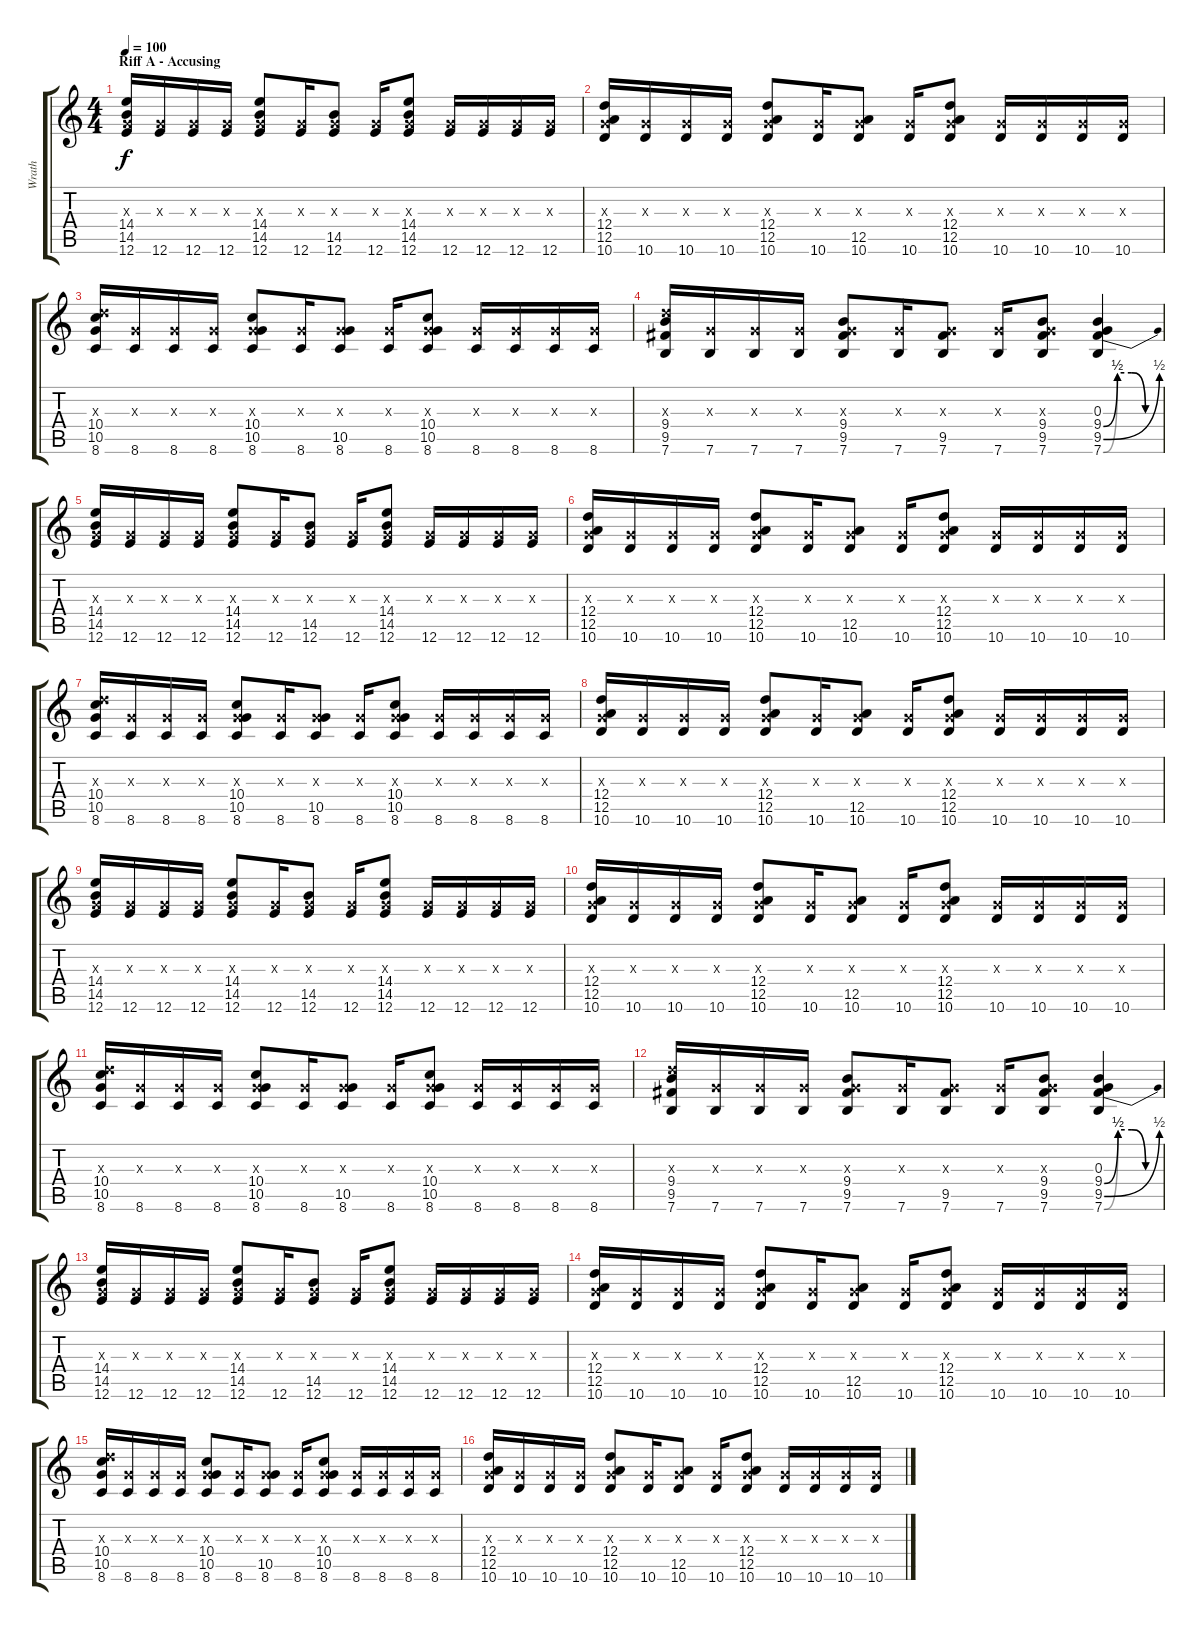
\track ("Wrath" "Wrath") {instrument overdrivenguitar}
\staff {score tabs}
\tuning (E4 B3 G3 D3 A2 E2) {hide}
\ts (4 4)
\section ("" "Riff A - Accusing")
\tempo 100
\clef g2
\ks c
(0.3{x} 14.4 14.5 12.6).16{dy f} (0.3{x} 12.6).16 (0.3{x} 12.6).16 (0.3{x} 12.6).16 (0.3{x} 14.4 14.5 12.6).8 (0.3{x} 12.6).16 (0.3{x} 14.5 12.6).8 (0.3{x} 12.6).16 (0.3{x} 14.4 14.5 12.6).8 (0.3{x} 12.6).16 (0.3{x} 12.6).16 (0.3{x} 12.6).16 (0.3{x} 12.6).16 |
(0.3{x} 12.4 12.5 10.6).16 (0.3{x} 10.6).16 (0.3{x} 10.6).16 (0.3{x} 10.6).16 (0.3{x} 12.4 12.5 10.6).8 (0.3{x} 10.6).16 (0.3{x} 12.5 10.6).8 (0.3{x} 10.6).16 (0.3{x} 12.4 12.5 10.6).8 (0.3{x} 10.6).16 (0.3{x} 10.6).16 (0.3{x} 10.6).16 (0.3{x} 10.6).16 |
(7.3{x} 10.4 10.5 8.6).16 (0.3{x} 8.6).16 (0.3{x} 8.6).16 (0.3{x} 8.6).16 (0.3{x} 10.4 10.5 8.6).8 (0.3{x} 8.6).16 (0.3{x} 10.5 8.6).8 (0.3{x} 8.6).16 (0.3{x} 10.4 10.5 8.6).8 (0.3{x} 8.6).16 (0.3{x} 8.6).16 (0.3{x} 8.6).16 (0.3{x} 8.6).16 |
(7.3{x} 9.4 9.5 7.6).16 (0.3{x} 7.6).16 (0.3{x} 7.6).16 (0.3{x} 7.6).16 (0.3{x} 9.4 9.5 7.6).8 (0.3{x} 7.6).16 (0.3{x} 9.5 7.6).8 (0.3{x} 7.6).16 (0.3{x} 9.4 9.5 7.6).8 (0.3 9.4{be (custom 0 0 15 2 30 2 45 0 60 0)} 9.5{be (bend 0 0 60 2)} 7.6{be (custom 0 0 15 2 30 2 45 0 60 0)}).4 |
(0.3{x} 14.4 14.5 12.6).16 (0.3{x} 12.6).16 (0.3{x} 12.6).16 (0.3{x} 12.6).16 (0.3{x} 14.4 14.5 12.6).8 (0.3{x} 12.6).16 (0.3{x} 14.5 12.6).8 (0.3{x} 12.6).16 (0.3{x} 14.4 14.5 12.6).8 (0.3{x} 12.6).16 (0.3{x} 12.6).16 (0.3{x} 12.6).16 (0.3{x} 12.6).16 |
(0.3{x} 12.4 12.5 10.6).16 (0.3{x} 10.6).16 (0.3{x} 10.6).16 (0.3{x} 10.6).16 (0.3{x} 12.4 12.5 10.6).8 (0.3{x} 10.6).16 (0.3{x} 12.5 10.6).8 (0.3{x} 10.6).16 (0.3{x} 12.4 12.5 10.6).8 (0.3{x} 10.6).16 (0.3{x} 10.6).16 (0.3{x} 10.6).16 (0.3{x} 10.6).16 |
(7.3{x} 10.4 10.5 8.6).16 (0.3{x} 8.6).16 (0.3{x} 8.6).16 (0.3{x} 8.6).16 (0.3{x} 10.4 10.5 8.6).8 (0.3{x} 8.6).16 (0.3{x} 10.5 8.6).8 (0.3{x} 8.6).16 (0.3{x} 10.4 10.5 8.6).8 (0.3{x} 8.6).16 (0.3{x} 8.6).16 (0.3{x} 8.6).16 (0.3{x} 8.6).16 |
(0.3{x} 12.4 12.5 10.6).16 (0.3{x} 10.6).16 (0.3{x} 10.6).16 (0.3{x} 10.6).16 (0.3{x} 12.4 12.5 10.6).8 (0.3{x} 10.6).16 (0.3{x} 12.5 10.6).8 (0.3{x} 10.6).16 (0.3{x} 12.4 12.5 10.6).8 (0.3{x} 10.6).16 (0.3{x} 10.6).16 (0.3{x} 10.6).16 (0.3{x} 10.6).16 |
(0.3{x} 14.4 14.5 12.6).16 (0.3{x} 12.6).16 (0.3{x} 12.6).16 (0.3{x} 12.6).16 (0.3{x} 14.4 14.5 12.6).8 (0.3{x} 12.6).16 (0.3{x} 14.5 12.6).8 (0.3{x} 12.6).16 (0.3{x} 14.4 14.5 12.6).8 (0.3{x} 12.6).16 (0.3{x} 12.6).16 (0.3{x} 12.6).16 (0.3{x} 12.6).16 |
(0.3{x} 12.4 12.5 10.6).16 (0.3{x} 10.6).16 (0.3{x} 10.6).16 (0.3{x} 10.6).16 (0.3{x} 12.4 12.5 10.6).8 (0.3{x} 10.6).16 (0.3{x} 12.5 10.6).8 (0.3{x} 10.6).16 (0.3{x} 12.4 12.5 10.6).8 (0.3{x} 10.6).16 (0.3{x} 10.6).16 (0.3{x} 10.6).16 (0.3{x} 10.6).16 |
(7.3{x} 10.4 10.5 8.6).16 (0.3{x} 8.6).16 (0.3{x} 8.6).16 (0.3{x} 8.6).16 (0.3{x} 10.4 10.5 8.6).8 (0.3{x} 8.6).16 (0.3{x} 10.5 8.6).8 (0.3{x} 8.6).16 (0.3{x} 10.4 10.5 8.6).8 (0.3{x} 8.6).16 (0.3{x} 8.6).16 (0.3{x} 8.6).16 (0.3{x} 8.6).16 |
(7.3{x} 9.4 9.5 7.6).16 (0.3{x} 7.6).16 (0.3{x} 7.6).16 (0.3{x} 7.6).16 (0.3{x} 9.4 9.5 7.6).8 (0.3{x} 7.6).16 (0.3{x} 9.5 7.6).8 (0.3{x} 7.6).16 (0.3{x} 9.4 9.5 7.6).8 (0.3 9.4{be (custom 0 0 15 2 30 2 45 0 60 0)} 9.5{be (bend 0 0 60 2)} 7.6{be (custom 0 0 15 2 30 2 45 0 60 0)}).4 |
(0.3{x} 14.4 14.5 12.6).16 (0.3{x} 12.6).16 (0.3{x} 12.6).16 (0.3{x} 12.6).16 (0.3{x} 14.4 14.5 12.6).8 (0.3{x} 12.6).16 (0.3{x} 14.5 12.6).8 (0.3{x} 12.6).16 (0.3{x} 14.4 14.5 12.6).8 (0.3{x} 12.6).16 (0.3{x} 12.6).16 (0.3{x} 12.6).16 (0.3{x} 12.6).16 |
(0.3{x} 12.4 12.5 10.6).16 (0.3{x} 10.6).16 (0.3{x} 10.6).16 (0.3{x} 10.6).16 (0.3{x} 12.4 12.5 10.6).8 (0.3{x} 10.6).16 (0.3{x} 12.5 10.6).8 (0.3{x} 10.6).16 (0.3{x} 12.4 12.5 10.6).8 (0.3{x} 10.6).16 (0.3{x} 10.6).16 (0.3{x} 10.6).16 (0.3{x} 10.6).16 |
(7.3{x} 10.4 10.5 8.6).16 (0.3{x} 8.6).16 (0.3{x} 8.6).16 (0.3{x} 8.6).16 (0.3{x} 10.4 10.5 8.6).8 (0.3{x} 8.6).16 (0.3{x} 10.5 8.6).8 (0.3{x} 8.6).16 (0.3{x} 10.4 10.5 8.6).8 (0.3{x} 8.6).16 (0.3{x} 8.6).16 (0.3{x} 8.6).16 (0.3{x} 8.6).16 |
(0.3{x} 12.4 12.5 10.6).16 (0.3{x} 10.6).16 (0.3{x} 10.6).16 (0.3{x} 10.6).16 (0.3{x} 12.4 12.5 10.6).8 (0.3{x} 10.6).16 (0.3{x} 12.5 10.6).8 (0.3{x} 10.6).16 (0.3{x} 12.4 12.5 10.6).8 (0.3{x} 10.6).16 (0.3{x} 10.6).16 (0.3{x} 10.6).16 (0.3{x} 10.6).16
